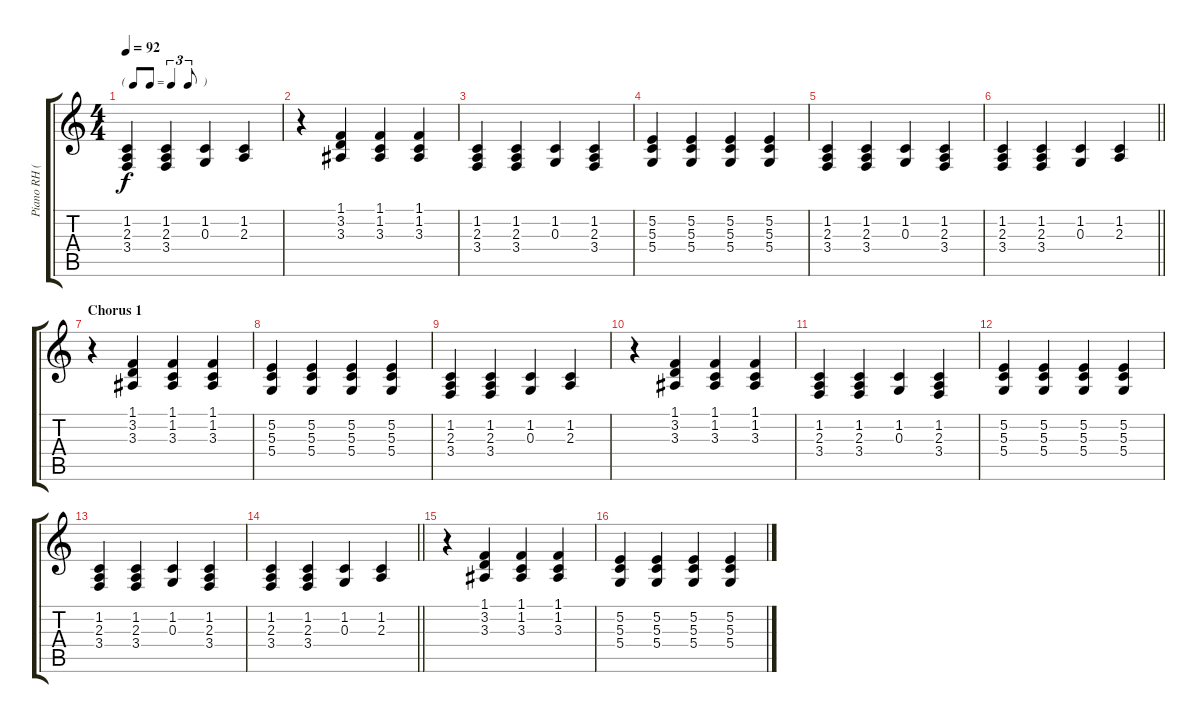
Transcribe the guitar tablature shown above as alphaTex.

\track ("Piano RH (Mick)" "Piano RH (") {instrument brightacousticpiano}
\staff {score tabs}
\tuning (E4 B3 G3 D3 A2 E2) {hide}
\ts (4 4)
\tf triplet8th
\tempo 92
\clef g2
\ks c
(1.2 2.3 3.4).4{dy f} (1.2 2.3 3.4).4 (1.2 0.3).4 (1.2 2.3).4 |
r.4 (1.1 3.2 3.3).4 (1.1 1.2 3.3).4 (1.1 1.2 3.3).4 |
(1.2 2.3 3.4).4 (1.2 2.3 3.4).4 (1.2 0.3).4 (1.2 2.3 3.4).4 |
(5.2 5.3 5.4).4 (5.2 5.3 5.4).4 (5.2 5.3 5.4).4 (5.2 5.3 5.4).4 |
(1.2 2.3 3.4).4 (1.2 2.3 3.4).4 (1.2 0.3).4 (1.2 2.3 3.4).4 |
\barLineRight lightlight
(1.2 2.3 3.4).4 (1.2 2.3 3.4).4 (1.2 0.3).4 (1.2 2.3).4 |
\section ("" "Chorus 1")
r.4 (1.1 3.2 3.3).4 (1.1 1.2 3.3).4 (1.1 1.2 3.3).4 |
(5.2 5.3 5.4).4 (5.2 5.3 5.4).4 (5.2 5.3 5.4).4 (5.2 5.3 5.4).4 |
(1.2 2.3 3.4).4 (1.2 2.3 3.4).4 (1.2 0.3).4 (1.2 2.3).4 |
r.4 (1.1 3.2 3.3).4 (1.1 1.2 3.3).4 (1.1 1.2 3.3).4 |
(1.2 2.3 3.4).4 (1.2 2.3 3.4).4 (1.2 0.3).4 (1.2 2.3 3.4).4 |
(5.2 5.3 5.4).4 (5.2 5.3 5.4).4 (5.2 5.3 5.4).4 (5.2 5.3 5.4).4 |
(1.2 2.3 3.4).4 (1.2 2.3 3.4).4 (1.2 0.3).4 (1.2 2.3 3.4).4 |
\barLineRight lightlight
(1.2 2.3 3.4).4 (1.2 2.3 3.4).4 (1.2 0.3).4 (1.2 2.3).4 |
r.4 (1.1 3.2 3.3).4 (1.1 1.2 3.3).4 (1.1 1.2 3.3).4 |
(5.2 5.3 5.4).4 (5.2 5.3 5.4).4 (5.2 5.3 5.4).4 (5.2 5.3 5.4).4
